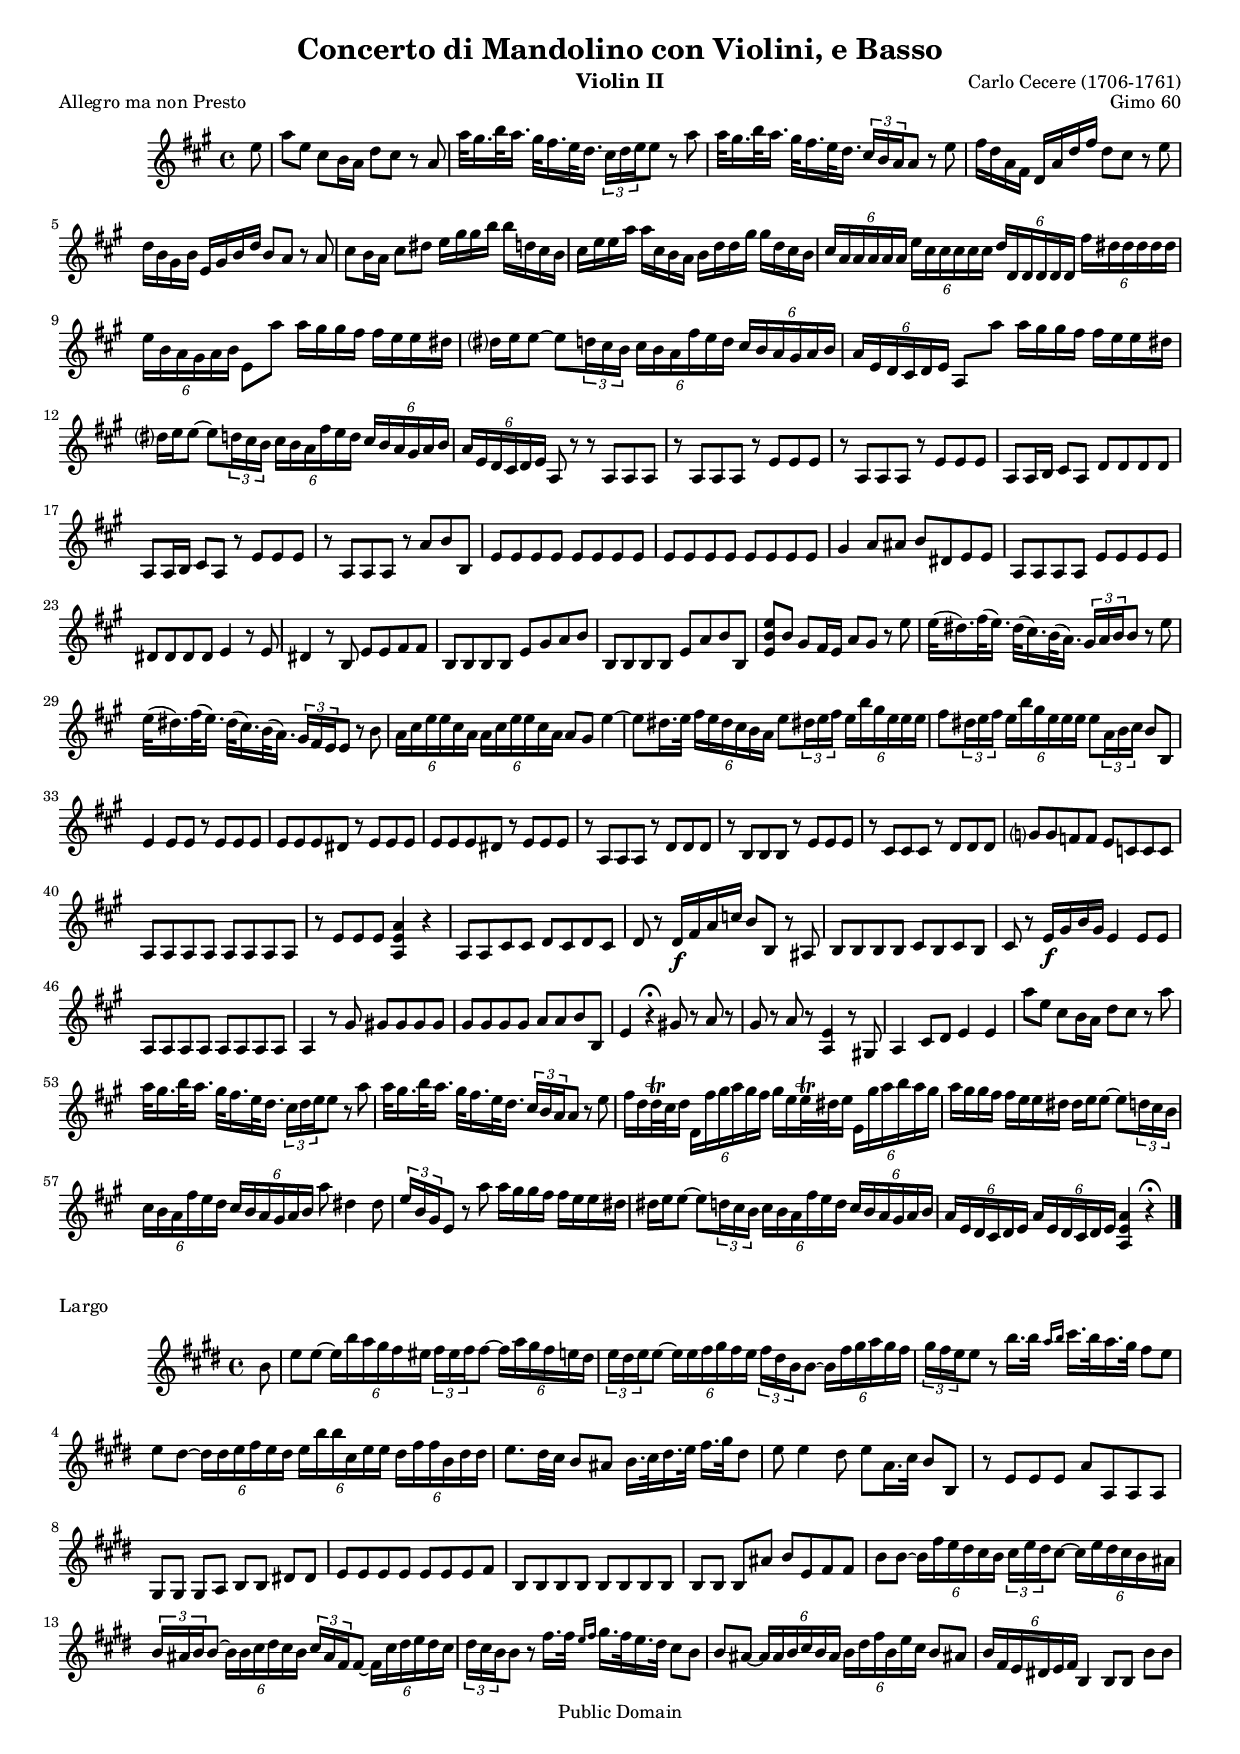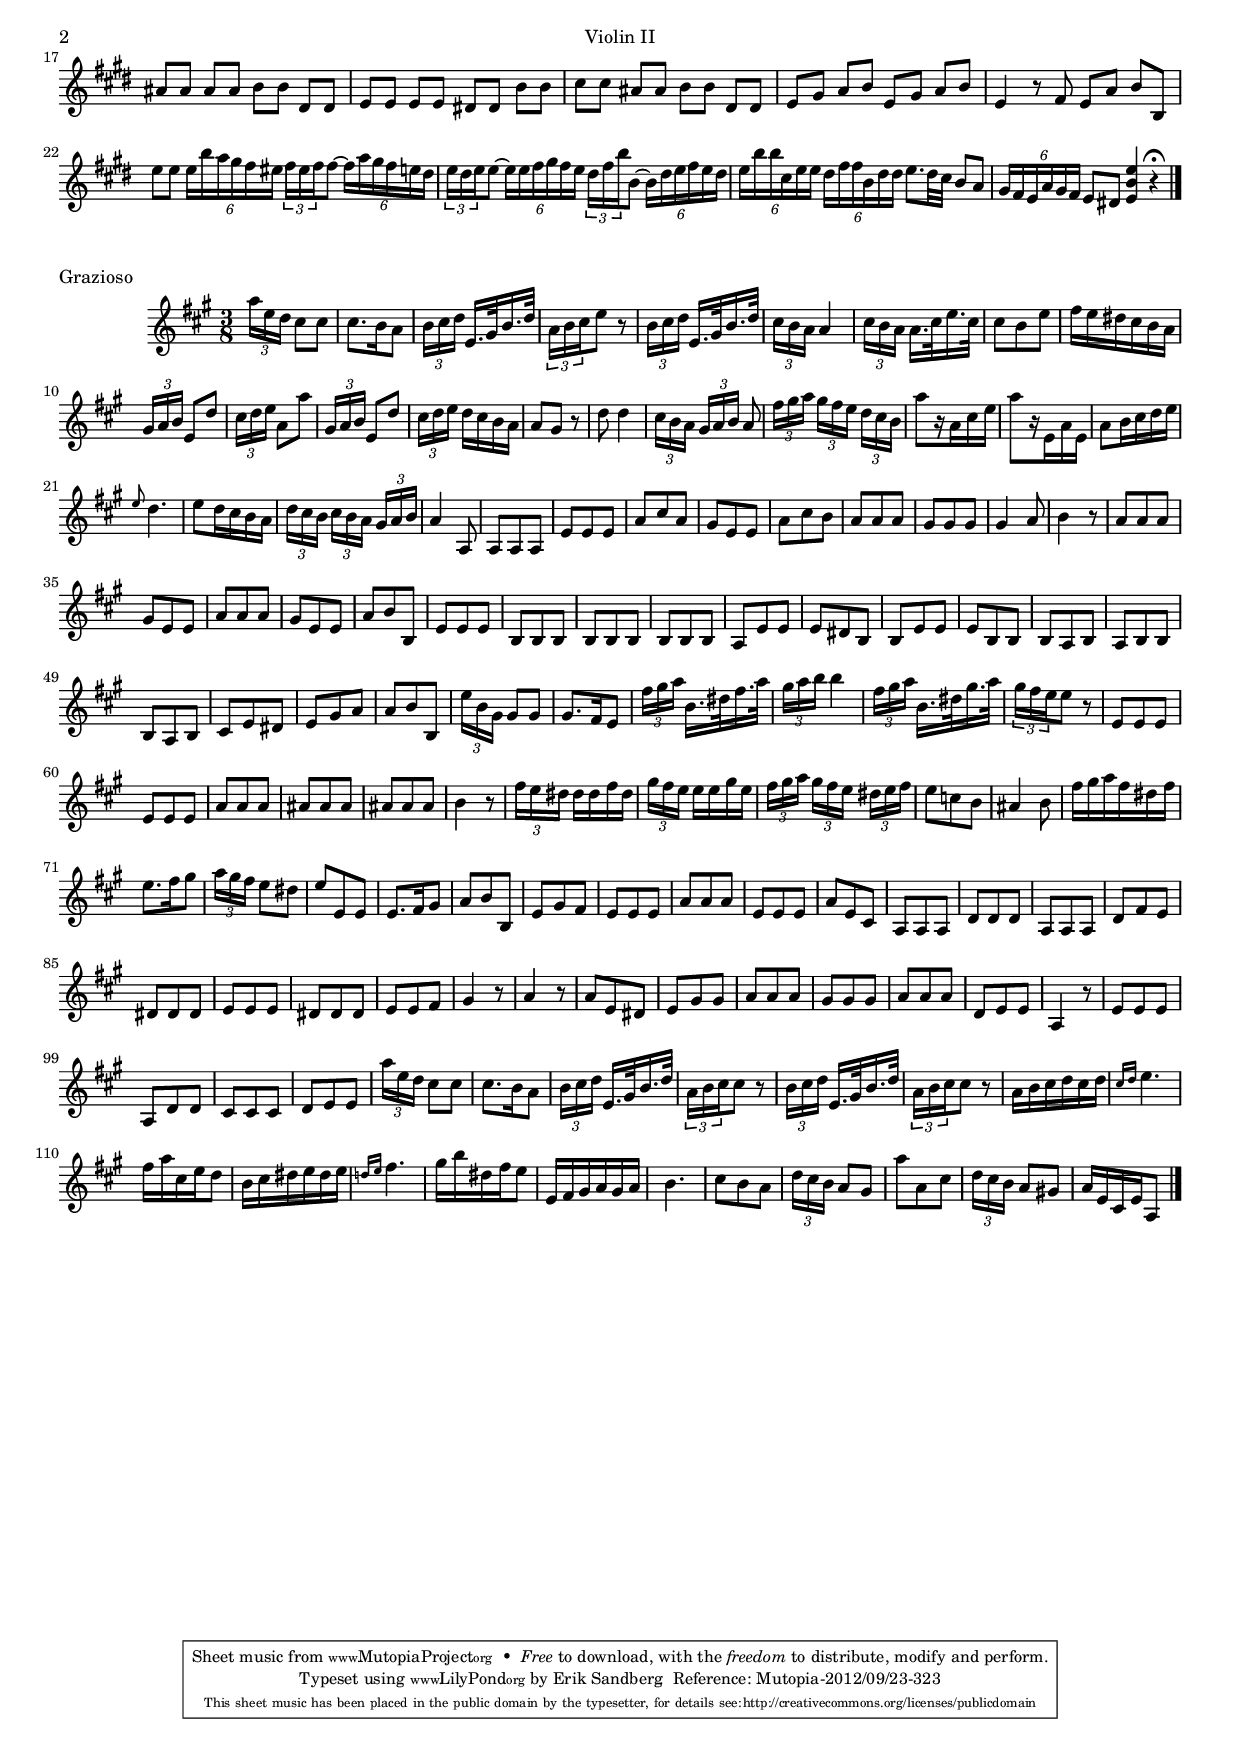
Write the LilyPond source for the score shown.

\version "2.16.0"

Instrument = "Violin II"
\include "header.ly"
\version "2.16.0"
\version "2.16.0"

% Note: This file contains notes shared between parts. Almost all are marked with a // in each bar

% vln1+vln2
ISharedA =  \relative c''' {
  %2 page 2
  a32 gis16. b32 a16. gis32 fis16. e32 d16. \times 2/3 {cis16 d e} e8 r a |
  a32 gis16. b32 a16. gis32 fis16. e32 d16. \times 2/3 {cis16 b a} a8 r e' |
  fis16 d a fis d a' d fis
}
%1+2
ISharedB =  \relative c'' {
  %5 page 2
  d16 b gis b e, gis b d
}
%m+1+2
ISharedC =  \relative c'' {
  %6 page 3
  cis8 b16 a cis8 dis e16 gis gis b b d, cis b |
  cis e e a a cis, b a b d d gis gis d cis b |
  \times 4/6 {cis a a a a a e' cis cis cis cis cis
    d d, d d d d fis' dis dis dis dis dis |
  e b a gis a b} e,8 a' a16 gis gis fis fis e e dis |
  dis? e e8 ~ e \times 2/3 {d!16 cis b} \times 4/6 {cis b a fis' e d cis b a gis a b} |
  %11 page 4
  \times 4/6 {a e d cis d e} a,8 a'' a16 gis gis fis fis e e dis |
  dis? e e8 ~ e \times 2/3 {d!16 cis b} \times 4/6 {cis b a fis' e d cis b a gis a b} |
  \times 4/6 {a e d cis d e} a,8
}
%1+2
ISharedD =  \relative c' {
  %16 and 17, page 5
  a8 a16 b cis8 a
}
%m+1+2
ISharedE =  \relative c'' {
  e8 |
  %28 page 7
  e32(  dis16.) fis32(  e16.) dis32(  cis16.) b32(  a16.) \times 2/3 {gis16 a b} b8 r e |
  e32(  dis16.) fis32(  e16.) dis32(  cis16.) b32(  a16.) \times 2/3 {gis16 fis e} e8 r b' |
}
%m+1
ISharedF =  \relative c'' {
  %30 page 8
  \times 4/6 {cis16 e a a e cis cis e a a e cis} cis8 b e4 ~ |
  e8 dis16. e32 \times 4/6 {fis16 e dis cis b a}
    <<{<e' b>8 \times 2/3 { fis16[ gis a]}} \\ s \\ gis,4>>
    \times 4/6 {gis16 b gis e e e} |
  e8 \times 2/3 {fis16 gis a} \times 4/6 {gis b gis e e e} 
}
%1+2
ISharedG =  \relative c' {
  %43
  d16_\f fis a c b8 b,
}
%1+2
ISharedH =  \relative c' {
  %45 page 10
  e16_\f gis b gis e4
}
ISharedI =  \relative c' {
   a8[ a a a] | 
  %47 page 11
  a4
}
ISharedJ =  \relative c'' {
  a8 a b b, |
  %49
  e4
}
ISharedK =  \relative c''' {
  a8 |
  %53 page 12
  a32 gis16. b32 a16. gis32 fis16. e32 d16. \times 2/3 {cis16 d e} e8 r a |
  a32 gis16. b32 a16. gis32 fis16. e32 d16. \times 2/3 {cis16 b a} a8 r e' |
  %55 Note: "gis16 e e32^\trill dis e16" was written "gis16 e32 e^\trill dis16 e" in the manuscript.
  fis16 d d32^\trill cis d16 \times 4/6 {d, fis' gis a gis fis} gis16 e e32^\trill dis e16 \times 4/6 {e, gis' a b a gis} |
  a16 gis gis fis fis e e dis dis e e8 ~ e \times 2/3 {d16 cis b} |
  %57 page 13
  \times 4/6 {cis b a fis' e d cis b a gis a b} a'8 dis,4 dis8 |
  \times 2/3 {e16 b gis} e8 r a' a16 gis gis fis fis e e dis |
  dis16 e e8 ~ e \times 2/3 {d16 cis b} \times 4/6 {cis b a fis' e d cis b a gis a b} |
  \times 4/6 {a e d cis d e a e d cis d e} <a e a,>4 r^\fermata \bar "|."
}


IVlnII =  \relative c'' {
  \clef "treble"
  \key a\major
  \time 4/4

  % end beams on quarters by default

  \set tupletSpannerDuration = #(ly:make-moment 1 4)

  \partial 8 e8 |
  %1 page 2
  a e cis b16 a d8 cis r a |
  \ISharedA
  d8 cis r e |
  %5
  \ISharedB b8 a r a |
  %6 page 3
  \ISharedC
  r8 r8 a,[ a a] |
  %14 page 4
  r8  a[ a a] r  e'[ e e] | r  a,[ a a] r  e'[ e e] |
  %16 page 5
  \ISharedD  d[ d d d] |
  \ISharedD r  e[ e e] |
  r  a,[ a a] r  a'[ b b,] |
  e e e e e e e e |
  e e e e e e e e |
  %21 page 6
  gis4 a8 ais b dis, e e |
  a, a a a e' e e e |
  dis dis dis dis e4 r8 e |
  dis4 r8 b  e[ e fis fis] |
  %25 page 7
  b, b b b e gis a b |
  b, b b b e a b b, |
  <e' b e,> b gis fis16 e a8 gis r
  \ISharedE
  %30 page 8
  \times 4/6 {a16 cis e e cis a a cis e e cis a} a8 gis e'4 ~ |
  e8 dis16. e32 \times 4/6 {fis16 e dis cis b a} e'8 \times 2/3 {dis!16 e fis} \times 4/6 {e b' gis e e e} |
  fis8 \times 2/3 {dis16 e fis} \times 4/6 {e b' gis e e e} e8 \times 2/3 {a,16 b cis} b8 b, |
  %33 page 8
  e4 e8 e r  e[ e e] |
  e e e dis r  e[ e e] |
  %35 page 9
  e e e dis r  e[ e e] |
  r  a,[ a a] r  d[ d d] |
  r  b[ b b] r  e[ e e] |
  r  cis[ cis cis] r  d[ d d] |
  %39 Note:  g?[ g f f] looks like  gis[ gis g! fis]
   g?[ g f f]  e[ c c c] |
   a[ a a a]  a[ a a a] |
  r  e'[ e e] <a e a,>4 r |
  %42 page 10
  a,8 a cis cis d cis d cis |
  d r \ISharedG r8 ais |
  b b b b cis b cis b |
  cis r \ISharedH e8 e |
  a,8 a a a \ISharedI
  r8 gis' gis! gis gis gis |
  %48 page 11
  gis gis gis gis \ISharedJ
  r4^\fermata gis!8 r a r |
  %50
  gis r a r <e a,>4 r8 gis,! |
  %51 page 12
  a4 cis8 d e4 e |
  a'8 e cis b16 a d8 cis r
  \ISharedK
}

\version "2.16.0"
\version "2.16.0"

% Note: This file contains notes shared between parts. Almost all are marked with a // in each bar

%m+1+2
IISharedA =  \relative c'' {
  \partial 8 b8 |
  %1 page 14
  e e ~ \times 4/6 {e16 b' a gis fis eis} \times 2/3 {fis eis fis} fis8 ~
    \times 4/6 {fis16 a gis fis e dis} |
  \times 2/3 {e dis e} e8 ~ \times 4/6 {e16 e fis gis fis e}
    \times 2/3 {fis dis b} b8 ~ \times 4/6 {b16 fis' gis a gis fis} |
  \times 2/3 {gis16 fis e} e8 r b'16. b32
    \grace {a16[ b]} cis16. b32 a16. gis32 fis8 e |
}
%m+1
IISharedB =  \relative c'' {
  %4
  e dis ~ \times 4/6 {dis16 fis gis a gis fis
    gis b b e, gis gis fis a a dis, fis fis} |
}
%m+1+2
IISharedC =  \relative c'' {
  %5 page 15
  e8. dis32 cis b8 ais b16. cis32 dis16. e32 fis16. gis32 a16. fis32 |
  \times 4/6 {gis16 b a gis fis e fis a gis fis e dis}
}
%1+2
IISharedD =  \relative c'' {
   b8[ e, fis fis] |
  %12 page 16 Note: "b b~" was "b b" in manuscript
  b b~ \times 4/6 {b16 fis' e dis cis b} \times 2/3 {cis e dis} cis8 ~
}
%m+1+2
IISharedE =  \relative c'' {
  \times 4/6 {cis16 e dis cis b ais} |
  %13 page 16
  \times 2/3 {b16 ais b} b8 ~ \times 4/6 {b16 b cis dis cis b}
    \times 2/3 {cis ais fis} fis8 ~ \times 4/6 {fis16 cis' dis e dis cis} |
  \times 2/3 {dis16 cis b} b8 r fis'16. fis32 \grace {e16[ fis]} gis16. fis32 e16. dis32 cis8 b |
}
%m+1
IISharedF =  \relative c'' {
  %15 page 16
  b8 ais \times 4/6 {r16 cis dis e dis cis dis fis b b, gis' e} dis8 cis |
  %16 page 17
  \times 4/6 {b16 fis e dis! e fis}
}
%1+2
IISharedG =  \relative c'' {
  %17
  ais8 ais ais ais b b dis, dis |
  e e e e dis! dis b' b |
  cis cis ais ais b b dis, dis |
  e gis a b
}
%m+1+2
IISharedH =  \relative c'' {
  %23 page 18
  \times 4/6 {e16 b' a gis fis eis} \times 2/3 {fis eis fis} fis8 ~
    \times 4/6 {fis16 a gis fis e dis} |
  \times 2/3 {e16 dis e} e8 ~ \times 4/6 {e16 e fis gis fis e}
    \times 2/3 {dis fis b} b,8 ~
}
%m+1
IISharedI =  \relative c'' {
  \times 4/6 {b16 fis' gis a gis fis |
  %24
  gis b b e, gis gis fis a a dis, fis fis}
}
%m+1+2
IISharedJ =  \relative c'' {
  e8. dis32 cis b8 a |
}
%m+1
IISharedK =  \relative c'' {
  %25 page 19
  \times 4/6 {gis16 fis e cis' b a} gis8 fis
}


IIVlnII =  \relative c'' {
  \clef "treble"
  \key e\major
  \time 4/4

  \set tupletSpannerDuration = #(ly:make-moment 1 4)

  % end beams on quarters by default
  \set Timing.beamExceptions = #'((end . (
    ((1 . 8) . (2 2 2 2))
  )))

  \IISharedA
  %4 page 14
  e8 dis ~ \times 4/6 {dis16 dis e fis e dis
    e b' b cis, e e dis fis fis b, dis dis} |
  %5 Note: Bars 5-6 are marked // in manuscript, but in addition to the //, some additional notes exist (starting at the last eighth of bar 5)
  e8. dis32 cis b8 ais b16. cis32 dis16. e32 fis16. gis32 dis8 |
  e8 e4 dis8 e8 a,16. cis32 b8 b, |
  %7 page 15
  r8  e[ e e]  a[ a, a a] |
  gis gis gis a b b dis! dis |
   e[ e e e]  e[ e e fis] |
   b,[ b b b]  b[ b b b] |
  %11 page 16
  b b b ais'
  \IISharedD
  \IISharedE
  %15
  b8 ais ~ \times 4/6 {ais16 ais b cis b ais b dis fis b, e cis} b8 ais! |
  %16 page 17
  \times 4/6 {b16 fis e dis! e fis} b,4 b8 b b' b |
  \IISharedG
  e,8 gis a b |
  %21 page 18
  e,4 r8 fis e a b b, |
  %23 Note: "e' e~" was "e' e" in manuscript
  e' e
  \IISharedH
  \times 4/6 {b16 dis e fis e dis |
  %24
  e b' b cis, e e dis fis fis b, dis dis}
  \IISharedJ
  %25 page 19
  \times 4/6 {gis,16 fis e a gis fis} e8 dis! <e' b e,>4 r^\fermata \bar "|."
}

\version "2.16.0"
\version "2.16.0"

% Note: This file contains notes shared between parts. Almost all are marked with a // in each bar

%m+1
IIISharedA =  \relative c'' {
   %7 page 20
  \times 2/3 {cis16 b a} cis16. e32 a16. cis,32 |
  cis8 b e |
}
%m+1+2
IIISharedB =  \relative c'' {
  %9
  fis16 e dis cis b a |
  \times 2/3 {gis a b} e,8 d' |
  \times 2/3 {cis16 d e} a,8 a' |
  \times 2/3 {gis,16 a b} e,8 d' |
  \times 2/3 {cis16 d e} d cis b a |
  a8 gis r |
}
%m+1
IIISharedC =  \relative c'' {
  %15
  fis8 fis4 |
  \times 2/3 {e16 d cis b cis d} cis8 |
}
%m+1+2
IIISharedD =  \relative c'' {
  %17 page 21
  \times 2/3 {fis16 gis a gis fis e d cis b} |
}
%m+1
IIISharedE =  \relative c''' {
  %18
   a8[ r16 e a e] |
}
%m+1+2
IIISharedF =  \relative c''' {
  %19
   a8[ r16 e, a e] |
  a8 b16 cis d e |
}
%m+1
IIISharedG =  \relative c''' {
  %21
  \grace gis8 fis4. |
  e8 d16 cis b a |
  \times 2/3 {fis' e d cis b a gis a b} |
}
%1+2
IIISharedH =  \relative c' {
  %51 page 24
  e8 gis a |
  a b b, |
}
%m+1+2
IIISharedI =  \relative c'' {
  %55
  \times 2/3 {fis16 gis a} b,16. dis32 fis16. a32 |
  \times 2/3 {gis16 a b} b4 |
  \times 2/3 {fis16 gis a} b,16. dis32 gis16. a32 |
  \times 2/3 { gis16[ fis e} e8] r |
}
%1+2
IIISharedJ =  \relative c'' {
  %61 page 25
  a8 a a |
  ais ais ais |
  ais ais ais |
  b4 r8 |
}
%1+2
IIISharedK =  \relative c''' {
  %66
  \times 2/3 {gis16 fis e} e e gis e |
}
%m+1+2
IIISharedL =  \relative c'' {
  %67
  \times 2/3 {fis16 gis a gis fis e dis e fis} |
  e8 c b |
  ais4 b8 |
  %70 page 26
  fis'16 gis a fis dis fis |
  e8. fis16 gis8 |
  \times 2/3 {a16 gis fis} e8 dis |
}
%m+1
IIISharedM =  \relative c'' {
  %104 page 29
  \times 2/3 {d16 e fis} e,16. gis32 b16. d32 |
  \times 2/3 { cis16[ d e} e8] r |
  \times 2/3 {d16 e fis} e,16. gis32 b16. d32 |
  \times 2/3 { cis16[ b a} a8] r |
  a16 b cis d e fis |
  \grace {e16[ fis]} g4. |
  fis16 a cis, e d8 |
  %111
  b16 cis dis e fis gis! |
  \grace {fis16[ gis]} a4. |
  gis16 b dis, fis e8 |
  e,16 fis gis a b cis |
  \grace {b16[ cis]} d4. |
  %116 page 30
  cis8 b a |
  \times 2/3 {fis'16 e d} cis8 b |
  a' a, e' |
  \times 2/3 {fis16 e d} cis8 b |
  %120
  a8 e16 cis a8 \bar "|."
}


IIIVlnII =  \relative c''' {
  \clef "treble"
  \key a\major
  \time 3/8

  \set tupletSpannerDuration = #(ly:make-moment 1 8)

  % beams can start anywhere
  % separate triplet beams by default
  \set Timing.beamExceptions = #'((end . (
    ((1 . 8) . (3))
    ((1 . 24) . (3 3 3))
    ((1 . 32) . (12))
  )))

  %1 page 19
  \times 2/3 {a16 e d} cis8 cis |
  cis8. b16 a8 |
  \times 2/3 {b16 cis d} e,16. gis32 b16. d32 |
  \times 2/3 { a16[ b cis} e8] r |
  %5 page 20
  \times 2/3 {b16 cis d} e,16. gis32 b16. d32 |
  \times 2/3 {cis16 b a} a4 |
  %7 Note: "a16. cis32 e16. cis32" was "a16 cis e cis" in manuscript
  \times 2/3 {cis16 b a} a16. cis32 e16. cis32 |
  cis8 b e |
  \IIISharedB
  %15
  d8 d4 |
  \times 2/3 {cis16 b a gis a b} a8 |
  \IIISharedD
  %18 page 21
  a'8[ r16 a, cis e] |
  \IIISharedF
  %21
  \grace e8 d4. |
  e8 d16 cis b a |
  \times 2/3 {d16 cis b cis b a gis a b} | 
  %24
  a4 a,8 |
  a a a |
  e' e e |
  a cis a |
  %28 page 22
  gis e e |
  a cis b |
  a a a |
  gis gis gis |
  gis4 a8 |
  b4 r8 |
  a a a |
  gis e e |
  a a a |
  gis e e |
  a b b, |
  %39 page 23
  e e e |
  b b b |
  b b b |
  b b b |
  a e' e |
  e dis b |
  b e e |
  e b b |
  b a b |
  %48 page 24
  a b b |
  b a b |
  cis e dis |
  \IIISharedH
  %53
  \times 2/3 {e'16 b gis} gis8 gis |
  gis8. fis16 e8 |
  \IIISharedI
  %59 page 25
  e8 e e |
  e e e |
  \IIISharedJ
  %65
  \times 2/3 {fis'16 e dis} dis dis fis dis |
  \IIISharedK
  \IIISharedL
  %73 page 26
  e8 e, e |
  e8. fis16 gis8 |
  a b b, |
  e gis fis |
  e e e |
  a a a |
  e e e |
  a e cis |
  %81 page 27
  a a a |
  d d d |
  a a a |
  d fis e |
  dis dis dis |
  e e e |
  dis dis dis |
  e e fis |
  gis4 r8 |
  a4 r8 |
  %91 page 28
  a e dis |
  e gis gis | 
  a a a |
  gis gis gis |
  a a a |
  d, e e |
  a,4 r8 |
  e' e e |
  a, d d |
  cis cis cis |
  d e e |
  %102
  \times 2/3 {a'16 e d} cis8 cis |
  cis8. b16 a8 |
  %104 page 29
  \times 2/3 {b16 cis d} e,16. gis32 b16. d32 |
  \times 2/3 { a16[ b cis} cis8] r |
  \times 2/3 {b16 cis d} e,16. gis32 b16. d32 |
  \times 2/3 { a16[ b cis} cis8] r |
  a16 b cis d cis d |
  \grace {cis16[ d]} e4. |
  fis16 a cis, e d8 |
  b16 cis dis e dis e |
  \grace {d!16[ e]} fis4. |
  gis16 b dis, fis e8 |
  e,16 fis gis a gis a |
  b4. |
  %116 page 30
  cis8 b a |
  \times 2/3 {d16 cis b} a8 gis |
  a' a, cis |
  \times 2/3 {d16 cis b} a8 gis! |
  %120
  a16 e cis e a,8 \bar "|."
}


#(set-global-staff-size 16)

\score {
  \context Staff \IVlnII

  \header {piece = "Allegro ma non Presto" opus = "Gimo 60"}
  \layout {}
  
  \midi {
    \tempo 4 = 80
    }


}

\score {
  \context Staff \IIVlnII

  \header {piece = "Largo"}
  \layout {}
  
  \midi {
    \tempo 4 = 66
    }


}

\score {
  \context Staff \IIIVlnII

  \header {piece = "Grazioso"}
  \layout {}
  
  \midi {
    \tempo 4. = 48
    }


}
